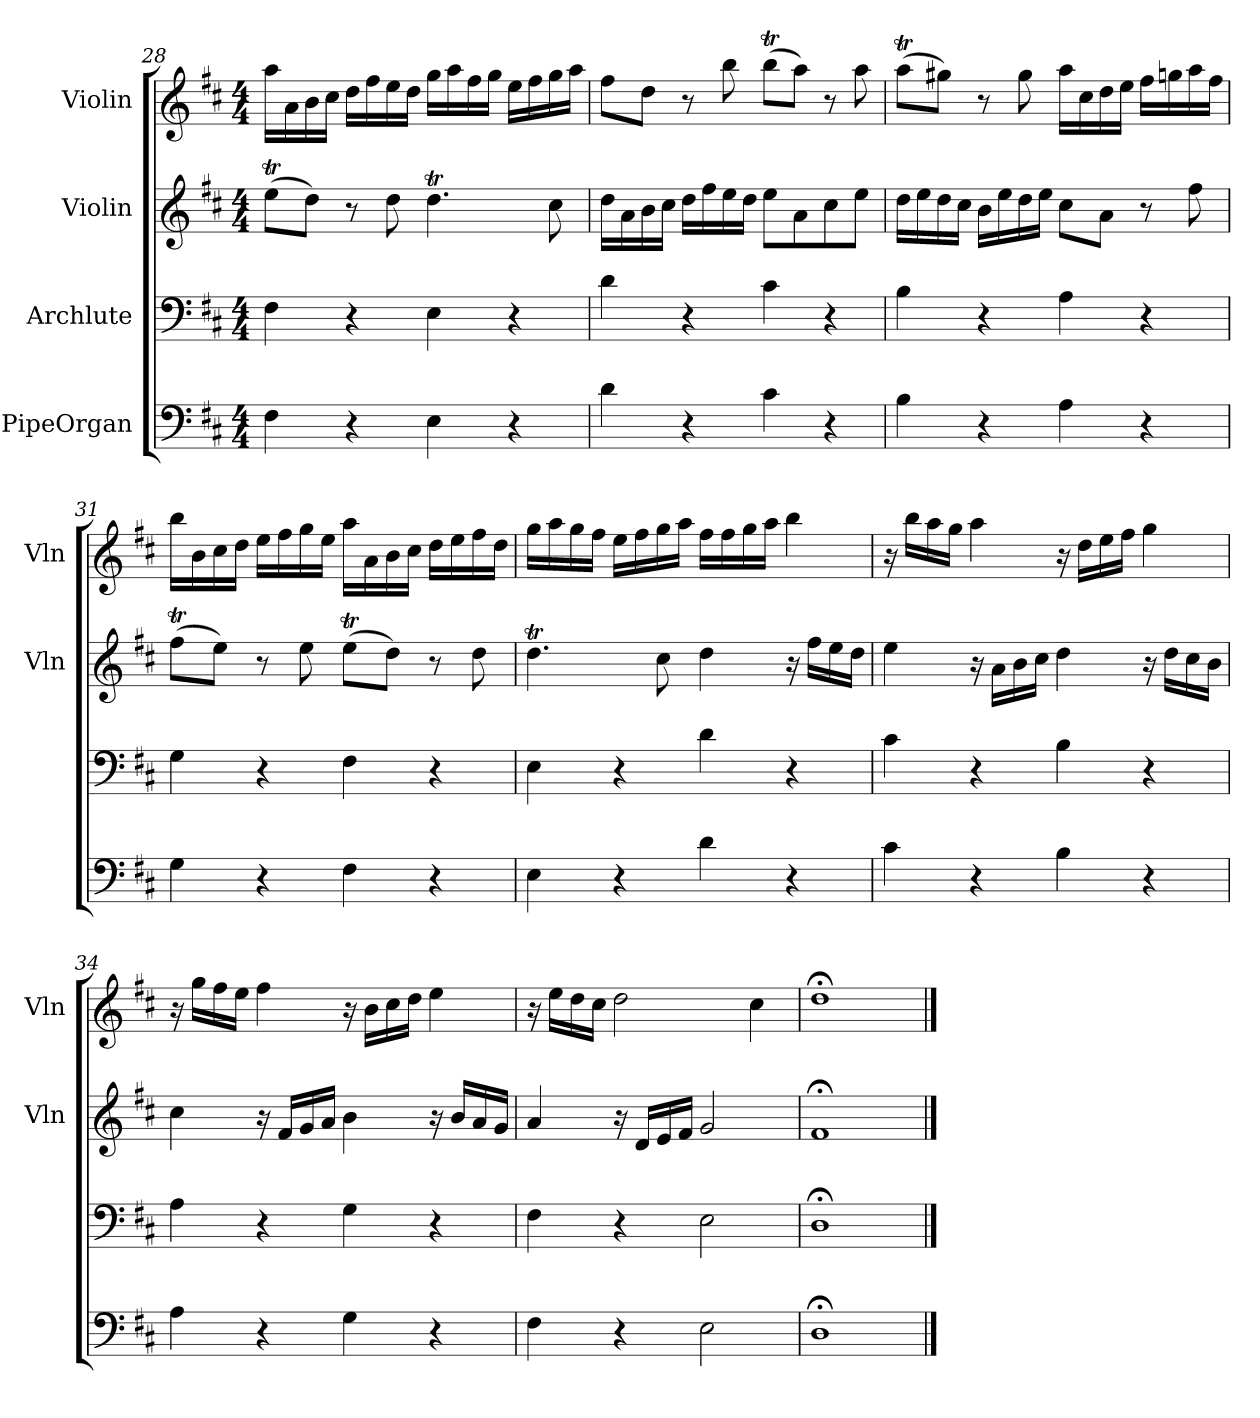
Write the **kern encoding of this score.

**kern	**kern	**kern	**kern
*part4	*part3	*part2	*part1
*staff4	*staff3	*staff2	*staff1
*I"PipeOrgan	*I"Archlute	*I"Violin	*I"Violin
*	*	*I'Vln	*I'Vln
*clefF4	*clefF4	*clefG2	*clefG2
*k[f#c#]	*k[f#c#]	*k[f#c#]	*k[f#c#]
*D:	*D:	*D:	*D:
*M4/4	*M4/4	*M4/4	*M4/4
=28	=28	=28	=28
4F#\	4F#\	(8eeT\L	16aa\LL
.	.	.	16a\
.	.	8dd\J)	16b\
.	.	.	16cc#\JJ
4r	4r	8r	16dd\LL
.	.	.	16ff#\
.	.	8dd\	16ee\
.	.	.	16dd\JJ
4E\	4E\	4.ddT\	16gg\LL
.	.	.	16aa\
.	.	.	16ff#\
.	.	.	16gg\JJ
4r	4r	.	16ee\LL
.	.	.	16ff#\
.	.	8cc#\	16gg\
.	.	.	16aa\JJ
=29	=29	=29	=29
4d\	4d\	16dd\LL	8ff#\L
.	.	16a\	.
.	.	16b\	8dd\J
.	.	16cc#\JJ	.
4r	4r	16dd\LL	8r
.	.	16ff#\	.
.	.	16ee\	8bb\
.	.	16dd\JJ	.
4c#\	4c#\	8ee\L	(8bbT\L
.	.	8a\	8aa\J)
4r	4r	8cc#\	8r
.	.	8ee\J	8aa\
=30	=30	=30	=30
4B\	4B\	16dd\LL	(8aaT\L
.	.	16ee\	.
.	.	16dd\	8gg#X\J)
.	.	16cc#\JJ	.
4r	4r	16b\LL	8r
.	.	16ee\	.
.	.	16dd\	8gg#\
.	.	16ee\JJ	.
4A\	4A\	8cc#\L	16aa\LL
.	.	.	16cc#\
.	.	8a\J	16dd\
.	.	.	16ee\JJ
4r	4r	8r	16ff#\LL
.	.	.	16ggn\
.	.	8ff#\	16aa\
.	.	.	16ff#\JJ
=31	=31	=31	=31
4G\	4G\	(8ff#t\L	16bb\LL
.	.	.	16b\
.	.	8ee\J)	16cc#\
.	.	.	16dd\JJ
4r	4r	8r	16ee\LL
.	.	.	16ff#\
.	.	8ee\	16gg\
.	.	.	16ee\JJ
4F#\	4F#\	(8eeT\L	16aa\LL
.	.	.	16a\
.	.	8dd\J)	16b\
.	.	.	16cc#\JJ
4r	4r	8r	16dd\LL
.	.	.	16ee\
.	.	8dd\	16ff#\
.	.	.	16dd\JJ
=32	=32	=32	=32
4E\	4E\	4.ddT\	16gg\LL
.	.	.	16aa\
.	.	.	16gg\
.	.	.	16ff#\JJ
4r	4r	.	16ee\LL
.	.	.	16ff#\
.	.	8cc#\	16gg\
.	.	.	16aa\JJ
4d\	4d\	4dd\	16ff#\LL
.	.	.	16ff#\
.	.	.	16gg\
.	.	.	16aa\JJ
4r	4r	16r	4bb\
.	.	16ff#\LL	.
.	.	16ee\	.
.	.	16dd\JJ	.
=33	=33	=33	=33
4c#\	4c#\	4ee\	16r
.	.	.	16bb\LL
.	.	.	16aa\
.	.	.	16gg\JJ
4r	4r	16r	4aa\
.	.	16a\LL	.
.	.	16b\	.
.	.	16cc#\JJ	.
4B\	4B\	4dd\	16r
.	.	.	16dd\LL
.	.	.	16ee\
.	.	.	16ff#\JJ
4r	4r	16r	4gg\
.	.	16dd\LL	.
.	.	16cc#\	.
.	.	16b\JJ	.
=34	=34	=34	=34
4A\	4A\	4cc#\	16r
.	.	.	16gg\LL
.	.	.	16ff#\
.	.	.	16ee\JJ
4r	4r	16r	4ff#\
.	.	16f#/LL	.
.	.	16g/	.
.	.	16a/JJ	.
4G\	4G\	4b\	16r
.	.	.	16b\LL
.	.	.	16cc#\
.	.	.	16dd\JJ
4r	4r	16r	4ee\
.	.	16b/LL	.
.	.	16a/	.
.	.	16g/JJ	.
=35	=35	=35	=35
4F#\	4F#\	4a/	16r
.	.	.	16ee\LL
.	.	.	16dd\
.	.	.	16cc#\JJ
4r	4r	16r	2dd\
.	.	16d/LL	.
.	.	16e/	.
.	.	16f#/JJ	.
2E\	2E\	2g/	.
.	.	.	4cc#\
=36	=36	=36	=36
1D;<\	1D;<\	1f#;</	1dd;<\
==	==	==	==
*-	*-	*-	*-
